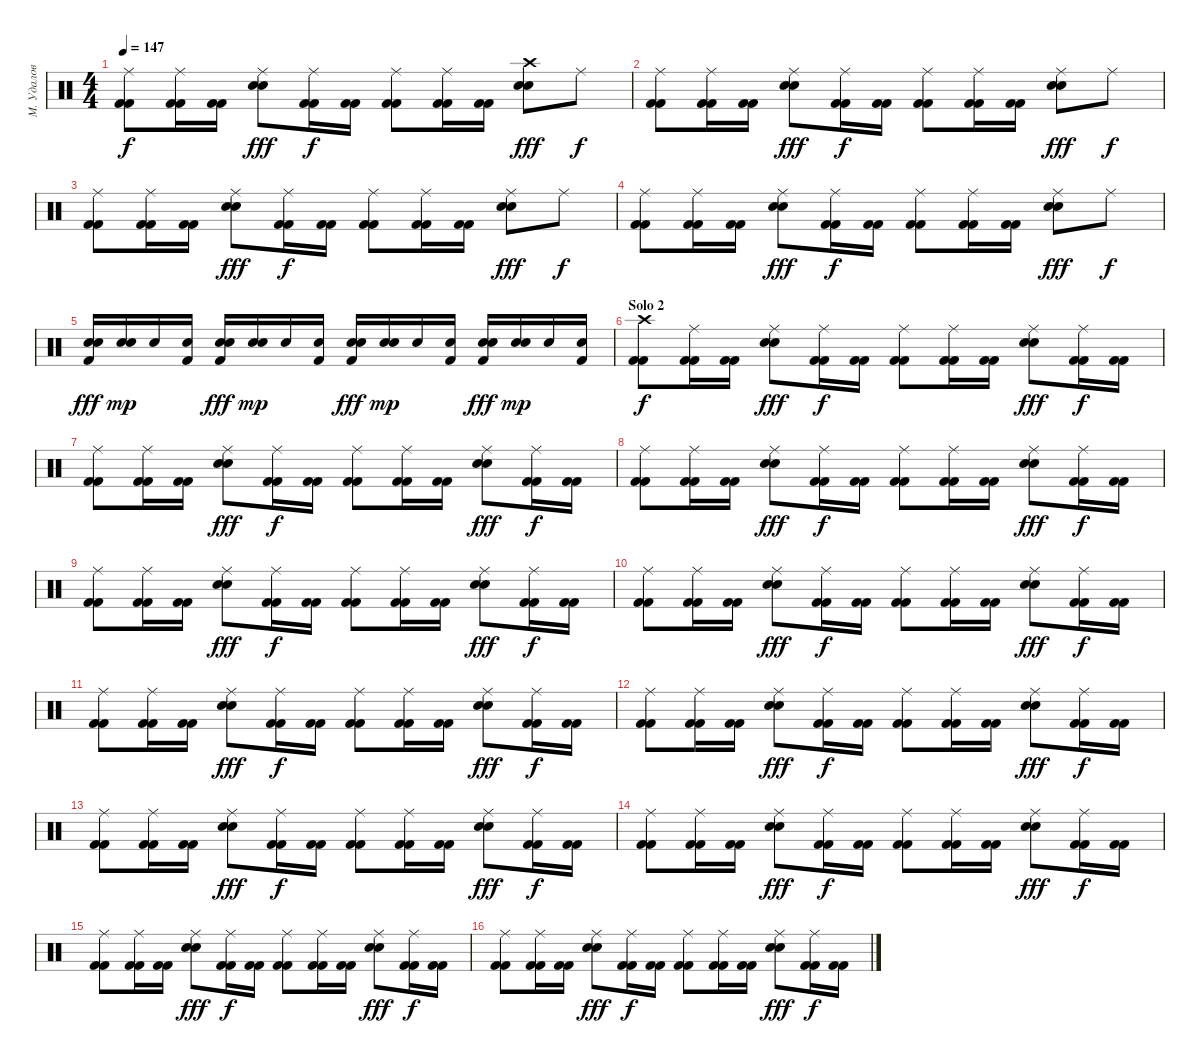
\track ("М. Удалов" "М. Удалов") {instrument percussion}
\staff {score}
\articulation defaults
\ts (4 4)
\tempo 147
\clef neutral
\ks c
("Ride (middle)" "Kick (hit) 2" "Kick (hit) 2").8{dy f} ("Ride (middle)" "Kick (hit) 2" "Kick (hit) 2").16 ("Kick (hit) 2" "Kick (hit) 2").16 ("Ride (middle)" "Electric Snare (hit)" "Electric Snare (hit)").8{dy fff} ("Ride (middle)" "Kick (hit) 2" "Kick (hit) 2").16{dy f} ("Kick (hit) 2" "Kick (hit) 2").16 ("Ride (middle)" "Kick (hit) 2" "Kick (hit) 2").8 ("Ride (middle)" "Kick (hit) 2" "Kick (hit) 2").16 ("Kick (hit) 2" "Kick (hit) 2").16 ("Crash high (hit)" "Electric Snare (hit)" "Electric Snare (hit)").8{dy fff} "Ride (middle)".8{dy f} |
("Ride (middle)" "Kick (hit) 2" "Kick (hit) 2").8 ("Ride (middle)" "Kick (hit) 2" "Kick (hit) 2").16 ("Kick (hit) 2" "Kick (hit) 2").16 ("Ride (middle)" "Electric Snare (hit)" "Electric Snare (hit)").8{dy fff} ("Ride (middle)" "Kick (hit) 2" "Kick (hit) 2").16{dy f} ("Kick (hit) 2" "Kick (hit) 2").16 ("Ride (middle)" "Kick (hit) 2" "Kick (hit) 2").8 ("Ride (middle)" "Kick (hit) 2" "Kick (hit) 2").16 ("Kick (hit) 2" "Kick (hit) 2").16 ("Ride (middle)" "Electric Snare (hit)" "Electric Snare (hit)").8{dy fff} "Ride (middle)".8{dy f} |
("Ride (middle)" "Kick (hit) 2" "Kick (hit) 2").8 ("Ride (middle)" "Kick (hit) 2" "Kick (hit) 2").16 ("Kick (hit) 2" "Kick (hit) 2").16 ("Ride (middle)" "Electric Snare (hit)" "Electric Snare (hit)").8{dy fff} ("Ride (middle)" "Kick (hit) 2" "Kick (hit) 2").16{dy f} ("Kick (hit) 2" "Kick (hit) 2").16 ("Ride (middle)" "Kick (hit) 2" "Kick (hit) 2").8 ("Ride (middle)" "Kick (hit) 2" "Kick (hit) 2").16 ("Kick (hit) 2" "Kick (hit) 2").16 ("Ride (middle)" "Electric Snare (hit)" "Electric Snare (hit)").8{dy fff} "Ride (middle)".8{dy f} |
("Ride (middle)" "Kick (hit) 2" "Kick (hit) 2").8 ("Ride (middle)" "Kick (hit) 2" "Kick (hit) 2").16 ("Kick (hit) 2" "Kick (hit) 2").16 ("Ride (middle)" "Electric Snare (hit)" "Electric Snare (hit)").8{dy fff} ("Ride (middle)" "Kick (hit) 2" "Kick (hit) 2").16{dy f} ("Kick (hit) 2" "Kick (hit) 2").16 ("Ride (middle)" "Kick (hit) 2" "Kick (hit) 2").8 ("Ride (middle)" "Kick (hit) 2" "Kick (hit) 2").16 ("Kick (hit) 2" "Kick (hit) 2").16 ("Ride (middle)" "Electric Snare (hit)" "Electric Snare (hit)").8{dy fff} "Ride (middle)".8{dy f} |
("Electric Snare (hit)" "Electric Snare (hit)" "Kick (hit) 2").16{dy fff} ("Electric Snare (hit)" "Electric Snare (hit)").16{dy mp} "Electric Snare (hit)".16 ("Electric Snare (hit)" "Kick (hit) 2").16 ("Electric Snare (hit)" "Electric Snare (hit)" "Kick (hit) 2").16{dy fff} ("Electric Snare (hit)" "Electric Snare (hit)").16{dy mp} "Electric Snare (hit)".16 ("Electric Snare (hit)" "Kick (hit) 2").16 ("Electric Snare (hit)" "Electric Snare (hit)" "Kick (hit) 2").16{dy fff} ("Electric Snare (hit)" "Electric Snare (hit)").16{dy mp} "Electric Snare (hit)".16 ("Electric Snare (hit)" "Kick (hit) 2").16 ("Electric Snare (hit)" "Electric Snare (hit)" "Kick (hit) 2").16{dy fff} ("Electric Snare (hit)" "Electric Snare (hit)").16{dy mp} "Electric Snare (hit)".16 ("Electric Snare (hit)" "Kick (hit) 2").16 |
\section ("" "Solo 2")
("Crash high (hit)" "Kick (hit) 2" "Kick (hit) 2").8{dy f} ("Ride (middle)" "Kick (hit) 2" "Kick (hit) 2").16 ("Kick (hit) 2" "Kick (hit) 2").16 ("Ride (middle)" "Electric Snare (hit)" "Electric Snare (hit)").8{dy fff} ("Ride (middle)" "Kick (hit) 2" "Kick (hit) 2").16{dy f} ("Kick (hit) 2" "Kick (hit) 2").16 ("Ride (middle)" "Kick (hit) 2" "Kick (hit) 2").8 ("Ride (middle)" "Kick (hit) 2" "Kick (hit) 2").16 ("Kick (hit) 2" "Kick (hit) 2").16 ("Ride (middle)" "Electric Snare (hit)" "Electric Snare (hit)").8{dy fff} ("Ride (middle)" "Kick (hit) 2" "Kick (hit) 2").16{dy f} ("Kick (hit) 2" "Kick (hit) 2").16 |
("Ride (middle)" "Kick (hit) 2" "Kick (hit) 2").8 ("Ride (middle)" "Kick (hit) 2" "Kick (hit) 2").16 ("Kick (hit) 2" "Kick (hit) 2").16 ("Ride (middle)" "Electric Snare (hit)" "Electric Snare (hit)").8{dy fff} ("Ride (middle)" "Kick (hit) 2" "Kick (hit) 2").16{dy f} ("Kick (hit) 2" "Kick (hit) 2").16 ("Ride (middle)" "Kick (hit) 2" "Kick (hit) 2").8 ("Ride (middle)" "Kick (hit) 2" "Kick (hit) 2").16 ("Kick (hit) 2" "Kick (hit) 2").16 ("Ride (middle)" "Electric Snare (hit)" "Electric Snare (hit)").8{dy fff} ("Ride (middle)" "Kick (hit) 2" "Kick (hit) 2").16{dy f} ("Kick (hit) 2" "Kick (hit) 2").16 |
("Ride (middle)" "Kick (hit) 2" "Kick (hit) 2").8 ("Ride (middle)" "Kick (hit) 2" "Kick (hit) 2").16 ("Kick (hit) 2" "Kick (hit) 2").16 ("Ride (middle)" "Electric Snare (hit)" "Electric Snare (hit)").8{dy fff} ("Ride (middle)" "Kick (hit) 2" "Kick (hit) 2").16{dy f} ("Kick (hit) 2" "Kick (hit) 2").16 ("Ride (middle)" "Kick (hit) 2" "Kick (hit) 2").8 ("Ride (middle)" "Kick (hit) 2" "Kick (hit) 2").16 ("Kick (hit) 2" "Kick (hit) 2").16 ("Ride (middle)" "Electric Snare (hit)" "Electric Snare (hit)").8{dy fff} ("Ride (middle)" "Kick (hit) 2" "Kick (hit) 2").16{dy f} ("Kick (hit) 2" "Kick (hit) 2").16 |
("Ride (middle)" "Kick (hit) 2" "Kick (hit) 2").8 ("Ride (middle)" "Kick (hit) 2" "Kick (hit) 2").16 ("Kick (hit) 2" "Kick (hit) 2").16 ("Ride (middle)" "Electric Snare (hit)" "Electric Snare (hit)").8{dy fff} ("Ride (middle)" "Kick (hit) 2" "Kick (hit) 2").16{dy f} ("Kick (hit) 2" "Kick (hit) 2").16 ("Ride (middle)" "Kick (hit) 2" "Kick (hit) 2").8 ("Ride (middle)" "Kick (hit) 2" "Kick (hit) 2").16 ("Kick (hit) 2" "Kick (hit) 2").16 ("Ride (middle)" "Electric Snare (hit)" "Electric Snare (hit)").8{dy fff} ("Ride (middle)" "Kick (hit) 2" "Kick (hit) 2").16{dy f} ("Kick (hit) 2" "Kick (hit) 2").16 |
("Ride (middle)" "Kick (hit) 2" "Kick (hit) 2").8 ("Ride (middle)" "Kick (hit) 2" "Kick (hit) 2").16 ("Kick (hit) 2" "Kick (hit) 2").16 ("Ride (middle)" "Electric Snare (hit)" "Electric Snare (hit)").8{dy fff} ("Ride (middle)" "Kick (hit) 2" "Kick (hit) 2").16{dy f} ("Kick (hit) 2" "Kick (hit) 2").16 ("Ride (middle)" "Kick (hit) 2" "Kick (hit) 2").8 ("Ride (middle)" "Kick (hit) 2" "Kick (hit) 2").16 ("Kick (hit) 2" "Kick (hit) 2").16 ("Ride (middle)" "Electric Snare (hit)" "Electric Snare (hit)").8{dy fff} ("Ride (middle)" "Kick (hit) 2" "Kick (hit) 2").16{dy f} ("Kick (hit) 2" "Kick (hit) 2").16 |
("Ride (middle)" "Kick (hit) 2" "Kick (hit) 2").8 ("Ride (middle)" "Kick (hit) 2" "Kick (hit) 2").16 ("Kick (hit) 2" "Kick (hit) 2").16 ("Ride (middle)" "Electric Snare (hit)" "Electric Snare (hit)").8{dy fff} ("Ride (middle)" "Kick (hit) 2" "Kick (hit) 2").16{dy f} ("Kick (hit) 2" "Kick (hit) 2").16 ("Ride (middle)" "Kick (hit) 2" "Kick (hit) 2").8 ("Ride (middle)" "Kick (hit) 2" "Kick (hit) 2").16 ("Kick (hit) 2" "Kick (hit) 2").16 ("Ride (middle)" "Electric Snare (hit)" "Electric Snare (hit)").8{dy fff} ("Ride (middle)" "Kick (hit) 2" "Kick (hit) 2").16{dy f} ("Kick (hit) 2" "Kick (hit) 2").16 |
("Ride (middle)" "Kick (hit) 2" "Kick (hit) 2").8 ("Ride (middle)" "Kick (hit) 2" "Kick (hit) 2").16 ("Kick (hit) 2" "Kick (hit) 2").16 ("Ride (middle)" "Electric Snare (hit)" "Electric Snare (hit)").8{dy fff} ("Ride (middle)" "Kick (hit) 2" "Kick (hit) 2").16{dy f} ("Kick (hit) 2" "Kick (hit) 2").16 ("Ride (middle)" "Kick (hit) 2" "Kick (hit) 2").8 ("Ride (middle)" "Kick (hit) 2" "Kick (hit) 2").16 ("Kick (hit) 2" "Kick (hit) 2").16 ("Ride (middle)" "Electric Snare (hit)" "Electric Snare (hit)").8{dy fff} ("Ride (middle)" "Kick (hit) 2" "Kick (hit) 2").16{dy f} ("Kick (hit) 2" "Kick (hit) 2").16 |
("Ride (middle)" "Kick (hit) 2" "Kick (hit) 2").8 ("Ride (middle)" "Kick (hit) 2" "Kick (hit) 2").16 ("Kick (hit) 2" "Kick (hit) 2").16 ("Ride (middle)" "Electric Snare (hit)" "Electric Snare (hit)").8{dy fff} ("Ride (middle)" "Kick (hit) 2" "Kick (hit) 2").16{dy f} ("Kick (hit) 2" "Kick (hit) 2").16 ("Ride (middle)" "Kick (hit) 2" "Kick (hit) 2").8 ("Ride (middle)" "Kick (hit) 2" "Kick (hit) 2").16 ("Kick (hit) 2" "Kick (hit) 2").16 ("Ride (middle)" "Electric Snare (hit)" "Electric Snare (hit)").8{dy fff} ("Ride (middle)" "Kick (hit) 2" "Kick (hit) 2").16{dy f} ("Kick (hit) 2" "Kick (hit) 2").16 |
("Ride (middle)" "Kick (hit) 2" "Kick (hit) 2").8 ("Ride (middle)" "Kick (hit) 2" "Kick (hit) 2").16 ("Kick (hit) 2" "Kick (hit) 2").16 ("Ride (middle)" "Electric Snare (hit)" "Electric Snare (hit)").8{dy fff} ("Ride (middle)" "Kick (hit) 2" "Kick (hit) 2").16{dy f} ("Kick (hit) 2" "Kick (hit) 2").16 ("Ride (middle)" "Kick (hit) 2" "Kick (hit) 2").8 ("Ride (middle)" "Kick (hit) 2" "Kick (hit) 2").16 ("Kick (hit) 2" "Kick (hit) 2").16 ("Ride (middle)" "Electric Snare (hit)" "Electric Snare (hit)").8{dy fff} ("Ride (middle)" "Kick (hit) 2" "Kick (hit) 2").16{dy f} ("Kick (hit) 2" "Kick (hit) 2").16 |
("Ride (middle)" "Kick (hit) 2" "Kick (hit) 2").8 ("Ride (middle)" "Kick (hit) 2" "Kick (hit) 2").16 ("Kick (hit) 2" "Kick (hit) 2").16 ("Ride (middle)" "Electric Snare (hit)" "Electric Snare (hit)").8{dy fff} ("Ride (middle)" "Kick (hit) 2" "Kick (hit) 2").16{dy f} ("Kick (hit) 2" "Kick (hit) 2").16 ("Ride (middle)" "Kick (hit) 2" "Kick (hit) 2").8 ("Ride (middle)" "Kick (hit) 2" "Kick (hit) 2").16 ("Kick (hit) 2" "Kick (hit) 2").16 ("Ride (middle)" "Electric Snare (hit)" "Electric Snare (hit)").8{dy fff} ("Ride (middle)" "Kick (hit) 2" "Kick (hit) 2").16{dy f} ("Kick (hit) 2" "Kick (hit) 2").16 |
("Ride (middle)" "Kick (hit) 2" "Kick (hit) 2").8 ("Ride (middle)" "Kick (hit) 2" "Kick (hit) 2").16 ("Kick (hit) 2" "Kick (hit) 2").16 ("Ride (middle)" "Electric Snare (hit)" "Electric Snare (hit)").8{dy fff} ("Ride (middle)" "Kick (hit) 2" "Kick (hit) 2").16{dy f} ("Kick (hit) 2" "Kick (hit) 2").16 ("Ride (middle)" "Kick (hit) 2" "Kick (hit) 2").8 ("Ride (middle)" "Kick (hit) 2" "Kick (hit) 2").16 ("Kick (hit) 2" "Kick (hit) 2").16 ("Ride (middle)" "Electric Snare (hit)" "Electric Snare (hit)").8{dy fff} ("Ride (middle)" "Kick (hit) 2" "Kick (hit) 2").16{dy f} ("Kick (hit) 2" "Kick (hit) 2").16
